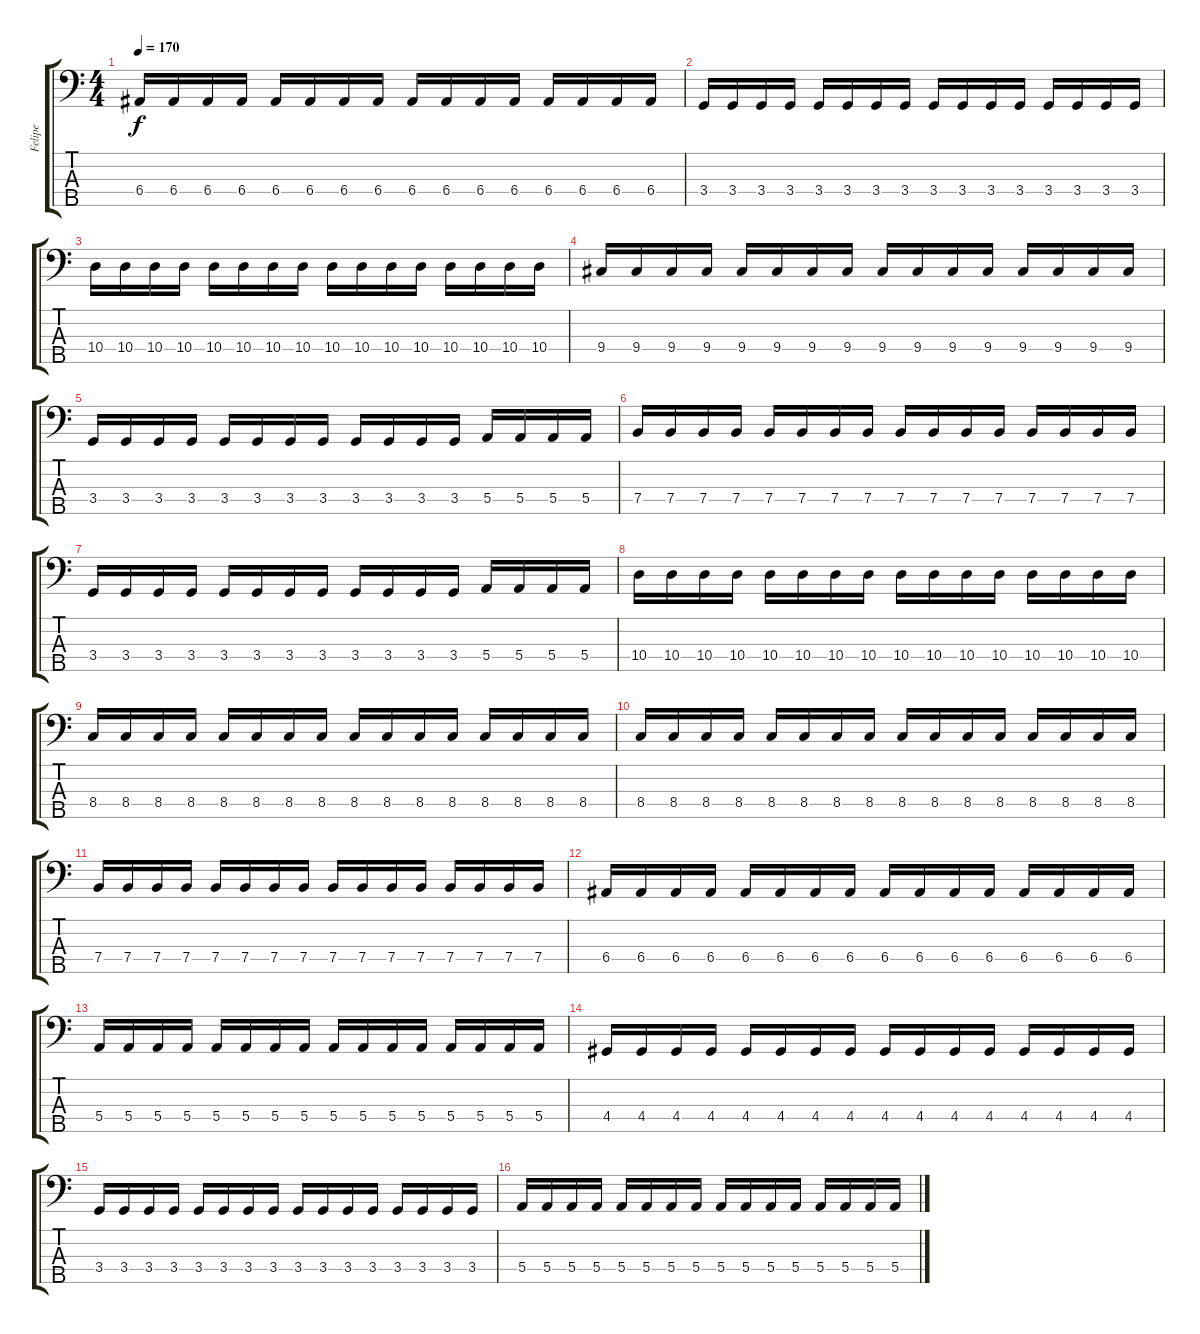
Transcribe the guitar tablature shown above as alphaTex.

\track ("Felipe" "Felipe") {instrument electricbassfinger}
\staff {score tabs}
\tuning (G2 D2 A1 E1 B0) {hide}
\ts (4 4)
\tempo 170
\clef f4
\ks c
6.4.16{dy f} 6.4.16 6.4.16 6.4.16 6.4.16 6.4.16 6.4.16 6.4.16 6.4.16 6.4.16 6.4.16 6.4.16 6.4.16 6.4.16 6.4.16 6.4.16 |
3.4.16 3.4.16 3.4.16 3.4.16 3.4.16 3.4.16 3.4.16 3.4.16 3.4.16 3.4.16 3.4.16 3.4.16 3.4.16 3.4.16 3.4.16 3.4.16 |
10.4.16 10.4.16 10.4.16 10.4.16 10.4.16 10.4.16 10.4.16 10.4.16 10.4.16 10.4.16 10.4.16 10.4.16 10.4.16 10.4.16 10.4.16 10.4.16 |
9.4.16 9.4.16 9.4.16 9.4.16 9.4.16 9.4.16 9.4.16 9.4.16 9.4.16 9.4.16 9.4.16 9.4.16 9.4.16 9.4.16 9.4.16 9.4.16 |
3.4.16 3.4.16 3.4.16 3.4.16 3.4.16 3.4.16 3.4.16 3.4.16 3.4.16 3.4.16 3.4.16 3.4.16 5.4.16 5.4.16 5.4.16 5.4.16 |
7.4.16 7.4.16 7.4.16 7.4.16 7.4.16 7.4.16 7.4.16 7.4.16 7.4.16 7.4.16 7.4.16 7.4.16 7.4.16 7.4.16 7.4.16 7.4.16 |
3.4.16 3.4.16 3.4.16 3.4.16 3.4.16 3.4.16 3.4.16 3.4.16 3.4.16 3.4.16 3.4.16 3.4.16 5.4.16 5.4.16 5.4.16 5.4.16 |
10.4.16 10.4.16 10.4.16 10.4.16 10.4.16 10.4.16 10.4.16 10.4.16 10.4.16 10.4.16 10.4.16 10.4.16 10.4.16 10.4.16 10.4.16 10.4.16 |
8.4.16 8.4.16 8.4.16 8.4.16 8.4.16 8.4.16 8.4.16 8.4.16 8.4.16 8.4.16 8.4.16 8.4.16 8.4.16 8.4.16 8.4.16 8.4.16 |
8.4.16 8.4.16 8.4.16 8.4.16 8.4.16 8.4.16 8.4.16 8.4.16 8.4.16 8.4.16 8.4.16 8.4.16 8.4.16 8.4.16 8.4.16 8.4.16 |
7.4.16 7.4.16 7.4.16 7.4.16 7.4.16 7.4.16 7.4.16 7.4.16 7.4.16 7.4.16 7.4.16 7.4.16 7.4.16 7.4.16 7.4.16 7.4.16 |
6.4.16 6.4.16 6.4.16 6.4.16 6.4.16 6.4.16 6.4.16 6.4.16 6.4.16 6.4.16 6.4.16 6.4.16 6.4.16 6.4.16 6.4.16 6.4.16 |
5.4.16 5.4.16 5.4.16 5.4.16 5.4.16 5.4.16 5.4.16 5.4.16 5.4.16 5.4.16 5.4.16 5.4.16 5.4.16 5.4.16 5.4.16 5.4.16 |
4.4.16 4.4.16 4.4.16 4.4.16 4.4.16 4.4.16 4.4.16 4.4.16 4.4.16 4.4.16 4.4.16 4.4.16 4.4.16 4.4.16 4.4.16 4.4.16 |
3.4.16 3.4.16 3.4.16 3.4.16 3.4.16 3.4.16 3.4.16 3.4.16 3.4.16 3.4.16 3.4.16 3.4.16 3.4.16 3.4.16 3.4.16 3.4.16 |
5.4.16 5.4.16 5.4.16 5.4.16 5.4.16 5.4.16 5.4.16 5.4.16 5.4.16 5.4.16 5.4.16 5.4.16 5.4.16 5.4.16 5.4.16 5.4.16
